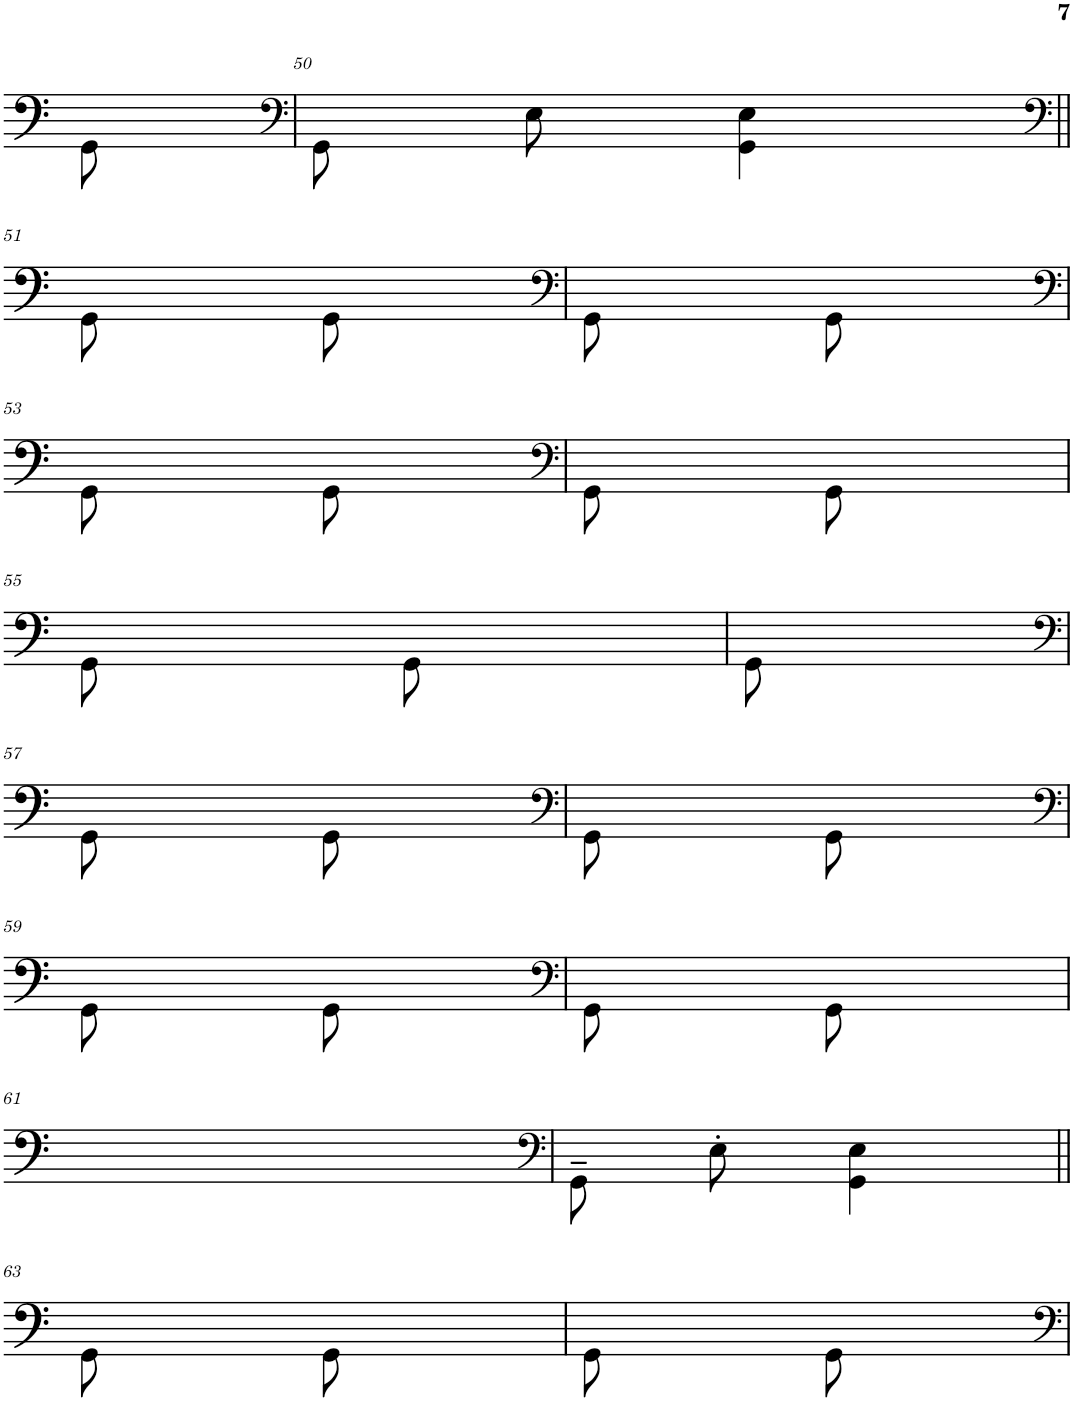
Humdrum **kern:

**kern
*part1
*staff1
*I"Voice
*I'V
!!LO:PB:g=z
*clefF4
*k[]
=49X3
8GG\
=50
*clefF4
8GG\
8E\
4GG\ 4E\
!!LO:LB:g=z
=51||
*clefF4
8GG\
8GG\
=52
*clefF4
8GG\
8GG\
!!LO:LB:g=z
=53
*clefF4
8GG\
8GG\
=54
*clefF4
8GG\
8GG\
!!LO:LB:g=z
=55
8GG\
8GG\
=56
8GG\
!!LO:LB:g=z
=57
*clefF4
8GG\
8GG\
=58
*clefF4
8GG\
8GG\
!!LO:LB:g=z
=59
*clefF4
8GG\
8GG\
=60
*clefF4
8GG\
8GG\
!!LO:LB:g=z
=61
*clefX
1ryy
=62
*clefF4
8GG~\
8E'\
4GG\ 4E\
!!LO:LB:g=z
=63||
8GG\
8GG\
=64
8GG\
8GG\
=
*-
